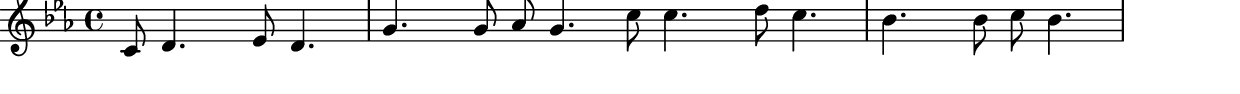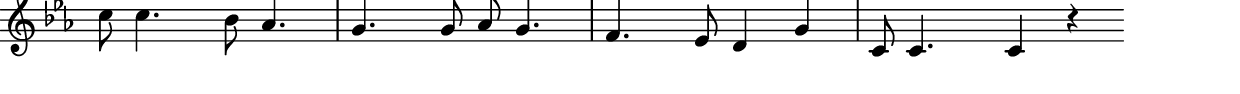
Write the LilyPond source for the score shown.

% MusicXML to Lilypond converter by Kovi

szovegAAA = \lyricmode {  "Ha" -- "rag" -- "szik" "az" "é" -- "des" -- "a" -- "nyám," "Ne" "ha" -- "ra" -- "gudj" "é" -- "des" -- "a" -- "nyám," "u" -- "tá" -- "nad" "is" "járt" "az" "a" -- "pám," "né" -- "ha" "nap" -- "ján," "va" -- "sár" -- "nap."  }

szovegAAB = \lyricmode {  "Mért" "já" -- "rok" "a" "lá" -- "nyok" "u" -- "tán,"  \skip 4  \skip 4  \skip 4  \skip 4  \skip 4  \skip 4  \skip 4  \skip 4  \skip 4  \skip 4  \skip 4  \skip 4  \skip 4  \skip 4  \skip 4  \skip 4  \skip 4  \skip 4  \skip 4  \skip 4  \skip 4  \skip 4  }

% Analyzing...
% 1 parts
% 1 Staff
% forceBassClefActive = 
melody = {
% 32 notes in the part
% 1 voices

\new Staff
\new Voice {
% 32 notes
% 8 mesaures

% Measure 1
\clef "treble"
\key ees \major
\time 4/4 
c'8 d'4. ees'8 d'4. 
% Measure 2
g'4. g'8 aes'8 g'4. \bar ":|:" 
% Measure 3
c''8 c''4. d''8 c''4. 
% Measure 4
bes'4. bes'8 c''8 bes'4. 
% Measure 5
\break
c''8 c''4. bes'8 aes'4. 
% Measure 6
g'4. g'8 aes'8 g'4. 
% Measure 7
f'4. ees'8 d'4 g'4 
% Measure 8
c'8 c'4. c'4 r4 \bar ":|" 
} % voice
} % melody


harmonies = \chordmode {
% 8 chords
\germanChords
c4:m s4 s4 s4 g4 s4 s4 s4 f4:m s4 s4 s4 bes4 s4 s4 s4 f4:m s4 s4 s4 c4:m s4 s4 s4 g4 s4 s4 s4 c4:m
}

\include "../../definitions.ly"
